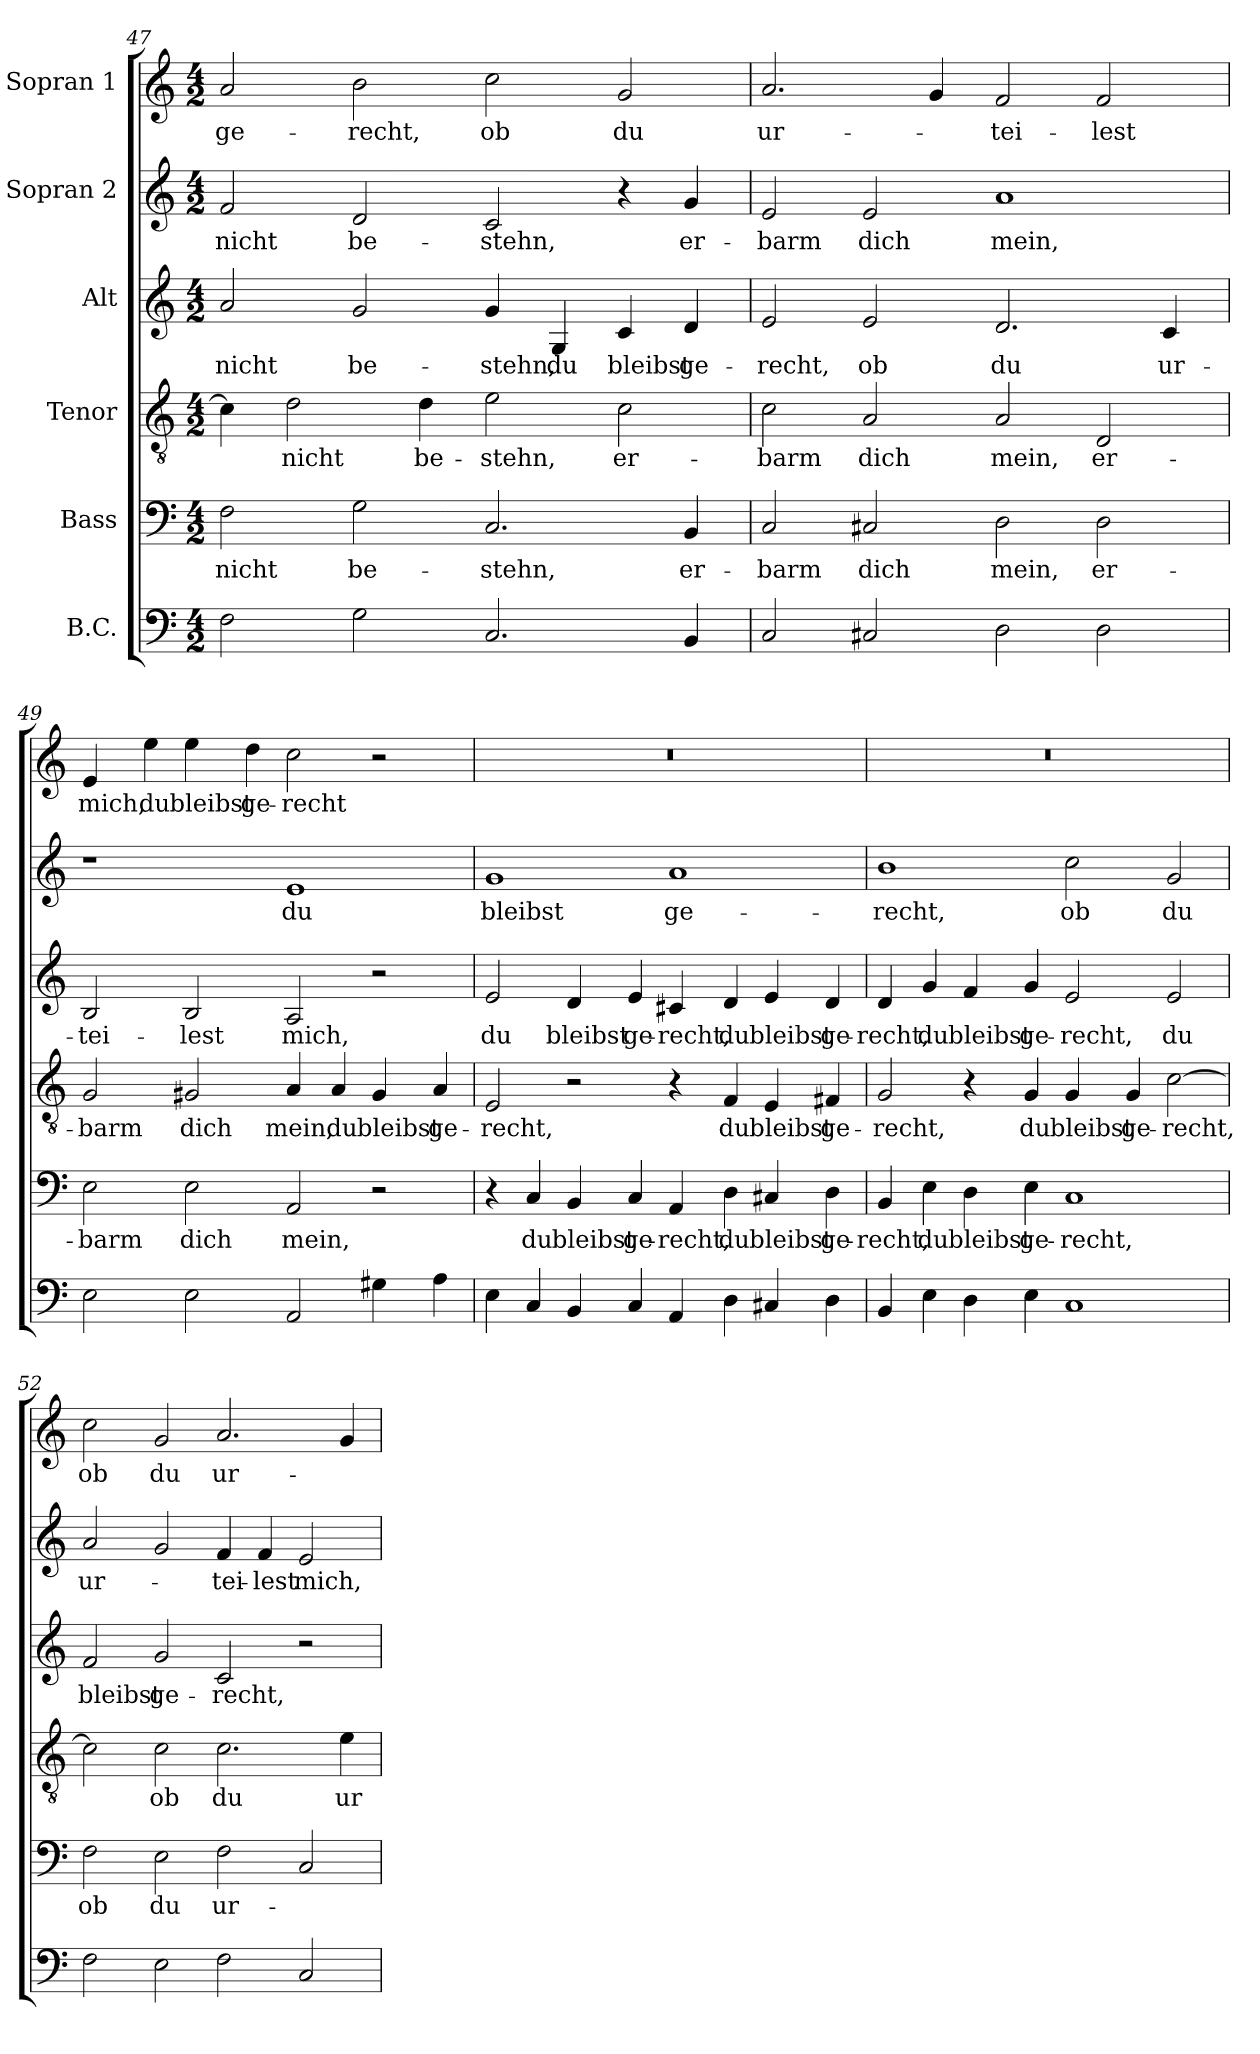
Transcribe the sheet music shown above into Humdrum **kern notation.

**kern	**kern	**text	**kern	**text	**kern	**text	**kern	**text	**kern	**text
*part6	*part5	*part5	*part4	*part4	*part3	*part3	*part2	*part2	*part1	*part1
*staff6	*staff5	*staff5	*staff4	*staff4	*staff3	*staff3	*staff2	*staff2	*staff1	*staff1
*I"B.C.	*I"Bass	*	*I"Tenor	*	*I"Alt	*	*I"Sopran 2	*	*I"Sopran 1	*
!!LO:LB:g=z
*clefF4	*clefF4	*	*clefGv2	*	*clefG2	*	*clefG2	*	*clefG2	*
*k[]	*k[]	*	*k[]	*	*k[]	*	*k[]	*	*k[]	*
*M4/2	*M4/2	*	*M4/2	*	*M4/2	*	*M4/2	*	*M4/2	*
=47	=47	=47	=47	=47	=47	=47	=47	=47	=47	=47
2F\	2F\	nicht	4c\]	.	2a/	nicht	2f/	nicht	2a/	ge-
.	.	.	2d\	nicht	.	.	.	.	.	.
2G\	2G\	be-	.	.	2g/	be-	2d/	be-	2b\	-recht,
.	.	.	4d\	be-	.	.	.	.	.	.
2.C/	2.C/	-stehn,	2e\	-stehn,	4g/	-stehn,	2c/	-stehn,	2cc\	ob
.	.	.	.	.	4G/	du	.	.	.	.
.	.	.	2c\	er-	4c/	bleibst	4r	.	2g/	du
4BB/	4BB/	er-	.	.	4d/	ge-	4g/	er-	.	.
=48	=48	=48	=48	=48	=48	=48	=48	=48	=48	=48
2C/	2C/	-barm	2c\	-barm	2e/	-recht,	2e/	-barm	2.a/	ur-
2C#X/	2C#X/	dich	2A/	dich	2e/	ob	2e/	dich	.	.
.	.	.	.	.	.	.	.	.	4g/	.
2D\	2D\	mein,	2A/	mein,	2.d/	du	1a	mein,	2f/	-tei-
2D\	2D\	er-	2D/	er-	.	.	.	.	2f/	-lest
.	.	.	.	.	4c/	ur-	.	.	.	.
=49	=49	=49	=49	=49	=49	=49	=49	=49	=49	=49
2E\	2E\	-barm	2G/	-barm	2B/	-tei-	1r	.	4e/	mich,
.	.	.	.	.	.	.	.	.	4ee\	du
2E\	2E\	dich	2G#X/	dich	2B/	-lest	.	.	4ee\	bleibst
.	.	.	.	.	.	.	.	.	4dd\	ge-
2AA/	2AA/	mein,	4A/	mein,	2A/	mich,	1e	du	2cc\	-recht
.	.	.	4A/	du	.	.	.	.	.	.
4G#X\	2r	.	4G#/	bleibst	2r	.	.	.	2r	.
4A\	.	.	4A/	ge-	.	.	.	.	.	.
!!LO:PB:g=z
=50	=50	=50	=50	=50	=50	=50	=50	=50	=50	=50
4E\	4r	.	2E/	-recht,	2e/	du	1g	bleibst	0r	.
4C/	4C/	du	.	.	.	.	.	.	.	.
4BB/	4BB/	bleibst	2r	.	4d/	bleibst	.	.	.	.
4C/	4C/	ge-	.	.	4e/	ge-	.	.	.	.
4AA/	4AA/	-recht,	4r	.	4c#X/	-recht,	1a	ge-	.	.
4D\	4D\	du	4F/	du	4d/	du	.	.	.	.
4C#X/	4C#X/	bleibst	4E/	bleibst	4e/	bleibst	.	.	.	.
4D\	4D\	ge-	4F#X/	ge-	4d/	ge-	.	.	.	.
=51	=51	=51	=51	=51	=51	=51	=51	=51	=51	=51
4BB/	4BB/	-recht,	2G/	-recht,	4d/	-recht,	1b	-recht,	0r	.
4E\	4E\	du	.	.	4g/	du	.	.	.	.
4D\	4D\	bleibst	4r	.	4f/	bleibst	.	.	.	.
4E\	4E\	ge-	4G/	du	4g/	ge-	.	.	.	.
1C	1C	-recht,	4G/	bleibst	2e/	-recht,	2cc\	ob	.	.
.	.	.	4G/	ge-	.	.	.	.	.	.
.	.	.	[2c\	-recht,	2e/	du	2g/	du	.	.
!!LO:LB:g=z
=52	=52	=52	=52	=52	=52	=52	=52	=52	=52	=52
2F\	2F\	ob	2c\]	.	2f/	bleibst	2a/	ur-	2cc\	ob
2E\	2E\	du	2c\	ob	2g/	ge-	2g/	.	2g/	du
2F\	2F\	ur-	2.c\	du	2c/	-recht,	4f/	-tei-	2.a/	ur-
.	.	.	.	.	.	.	4f/	-lest	.	.
2C/	2C/	.	.	.	2r	.	2e/	mich,	.	.
.	.	.	4e\	ur-	.	.	.	.	4g/	.
=	=	=	=	=	=	=	=	=	=	=
*-	*-	*-	*-	*-	*-	*-	*-	*-	*-	*-
